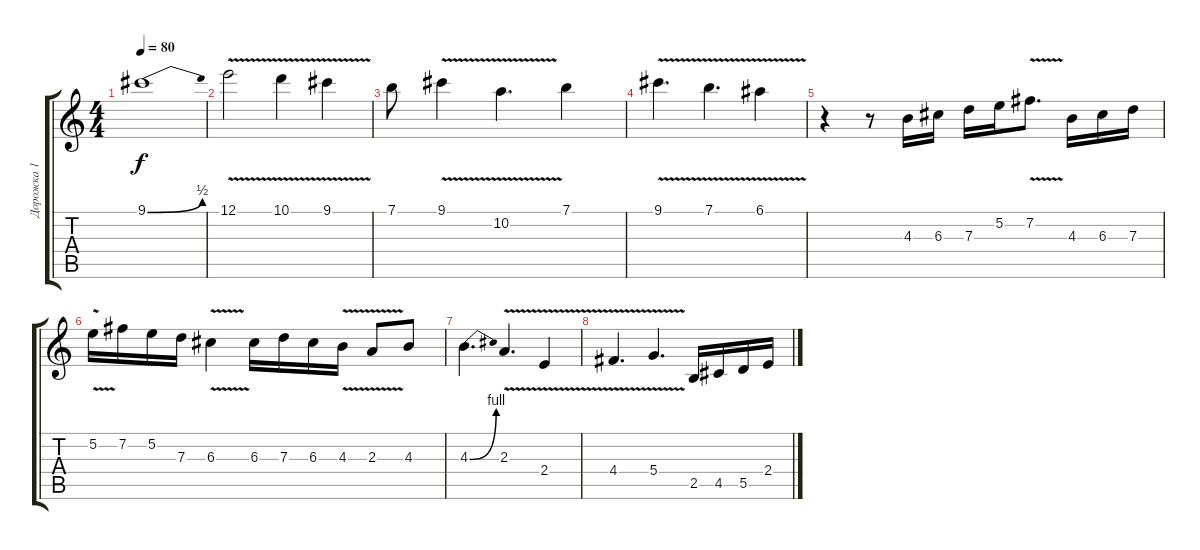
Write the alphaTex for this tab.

\track ("Дорожка 1" "Дорожка 1") {instrument acousticguitarsteel}
\staff {score tabs}
\tuning (E4 B3 G3 D3 A2 E2) {hide}
\ts (4 4)
\tempo 80
\clef g2
\ks c
9.1{be (bend 0 0 60 2)}.1{dy f} |
12.1{v}.2 10.1{v}.4 9.1{v}.4 |
7.1.8 9.1{v}.4 10.2{v}.4{d} 7.1.4 |
9.1{v}.4{d} 7.1{v}.4{d} 6.1{v}.4 |
r.4 r.8 4.3.16 6.3.16 7.3.16 5.2.16 7.2{v}.8{d} 4.3.16 6.3.16 7.3.16 |
5.2{v}.16 7.2.16 5.2.16 7.3.16 6.3{v}.4 6.3.16 7.3.16 6.3.16 4.3{v}.16 2.3{v}.8 4.3.8 |
4.3{be (bend 0 0 60 4)}.4{d} 2.3{v}.4{d} 2.4{v}.4 |
4.4{v}.4{d} 5.4{v}.4{d} 2.5.16 4.5.16 5.5.16 2.4.16
